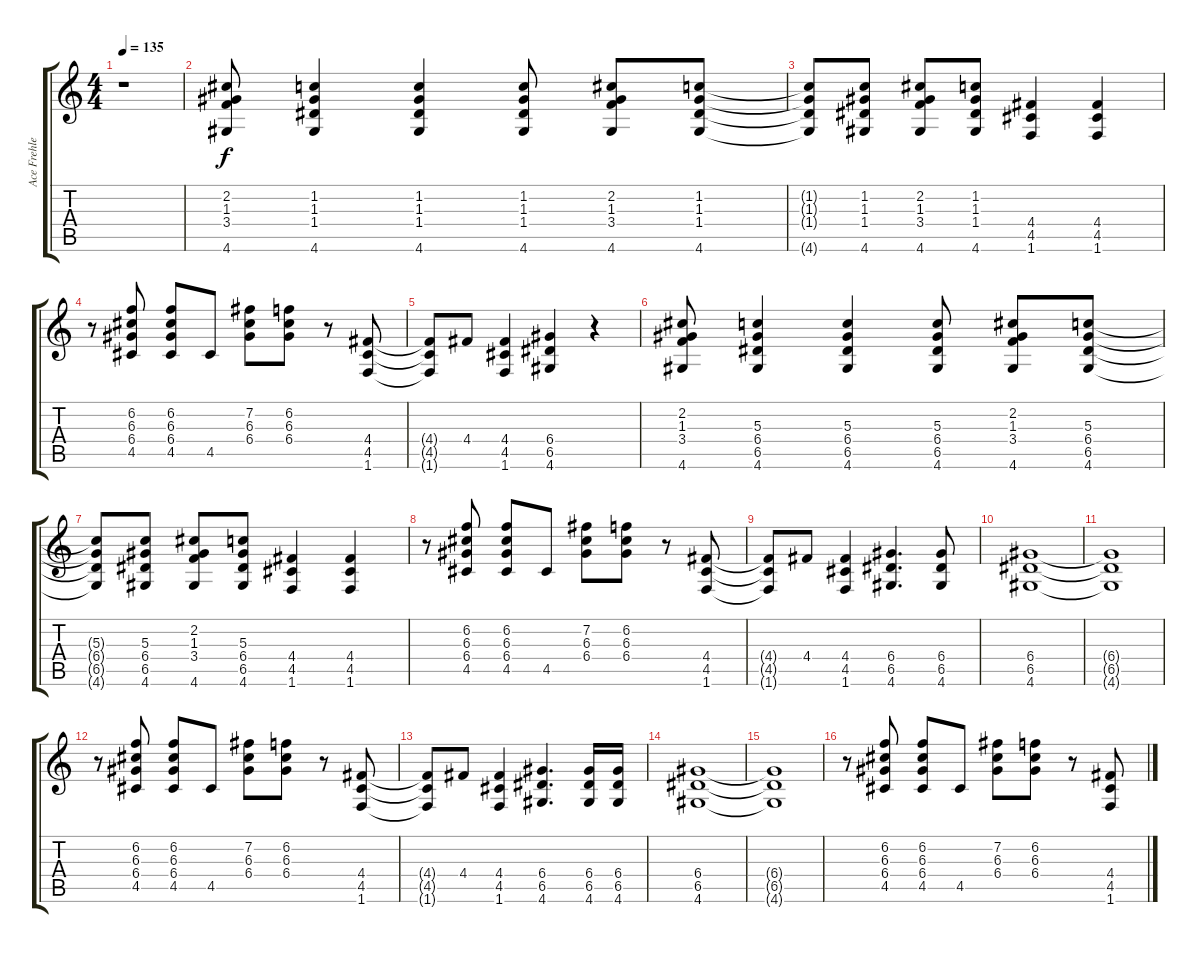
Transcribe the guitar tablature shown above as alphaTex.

\track ("Ace Frehley" "Ace Frehle") {instrument distortionguitar}
\staff {score tabs}
\tuning (E4 B3 G3 D3 A2 E2) {hide}
\ts (4 4)
\tempo 135
\clef g2
\ks c
r.1{dy f instrument distortionguitar} |
(2.2 1.3 3.4 4.6).8 (1.2 1.3 1.4 4.6).4 (1.2 1.3 1.4 4.6).4 (1.2 1.3 1.4 4.6).8 (2.2 1.3 3.4 4.6).8 (1.2 1.3 1.4 4.6).8 |
(1.2{t} 1.3{t} 1.4{t} 4.6{t}).8 (1.2 1.3 1.4 4.6).8 (2.2 1.3 3.4 4.6).8 (1.2 1.3 1.4 4.6).8 (4.4 4.5 1.6).4 (4.4 4.5 1.6).4 |
r.8 (6.2 6.3 6.4 4.5).8 (6.2 6.3 6.4 4.5).8 4.5.8 (7.2 6.3 6.4).8 (6.2 6.3 6.4).8 r.8 (4.4 4.5 1.6).8 |
(4.4{t} 4.5{t} 1.6{t}).8 4.4.8 (4.4 4.5 1.6).4 (6.4 6.5 4.6).4 r.4 |
(2.2 1.3 3.4 4.6).8 (5.3 6.4 6.5 4.6).4 (5.3 6.4 6.5 4.6).4 (5.3 6.4 6.5 4.6).8 (2.2 1.3 3.4 4.6).8 (5.3 6.4 6.5 4.6).8 |
(5.3{t} 6.4{t} 6.5{t} 4.6{t}).8 (5.3 6.4 6.5 4.6).8 (2.2 1.3 3.4 4.6).8 (5.3 6.4 6.5 4.6).8 (4.4 4.5 1.6).4 (4.4 4.5 1.6).4 |
r.8 (6.2 6.3 6.4 4.5).8 (6.2 6.3 6.4 4.5).8 4.5.8 (7.2 6.3 6.4).8 (6.2 6.3 6.4).8 r.8 (4.4 4.5 1.6).8 |
(4.4{t} 4.5{t} 1.6{t}).8 4.4.8 (4.4 4.5 1.6).4 (6.4 6.5 4.6).4{d} (6.4 6.5 4.6).8 |
(6.4 6.5 4.6).1 |
(6.4{t} 6.5{t} 4.6{t}).1 |
r.8 (6.2 6.3 6.4 4.5).8 (6.2 6.3 6.4 4.5).8 4.5.8 (7.2 6.3 6.4).8 (6.2 6.3 6.4).8 r.8 (4.4 4.5 1.6).8 |
(4.4{t} 4.5{t} 1.6{t}).8 4.4.8 (4.4 4.5 1.6).4 (6.4 6.5 4.6).4{d} (6.4 6.5 4.6).16 (6.4 6.5 4.6).16 |
(6.4 6.5 4.6).1 |
(6.4{t} 6.5{t} 4.6{t}).1 |
r.8 (6.2 6.3 6.4 4.5).8 (6.2 6.3 6.4 4.5).8 4.5.8 (7.2 6.3 6.4).8 (6.2 6.3 6.4).8 r.8 (4.4 4.5 1.6).8
